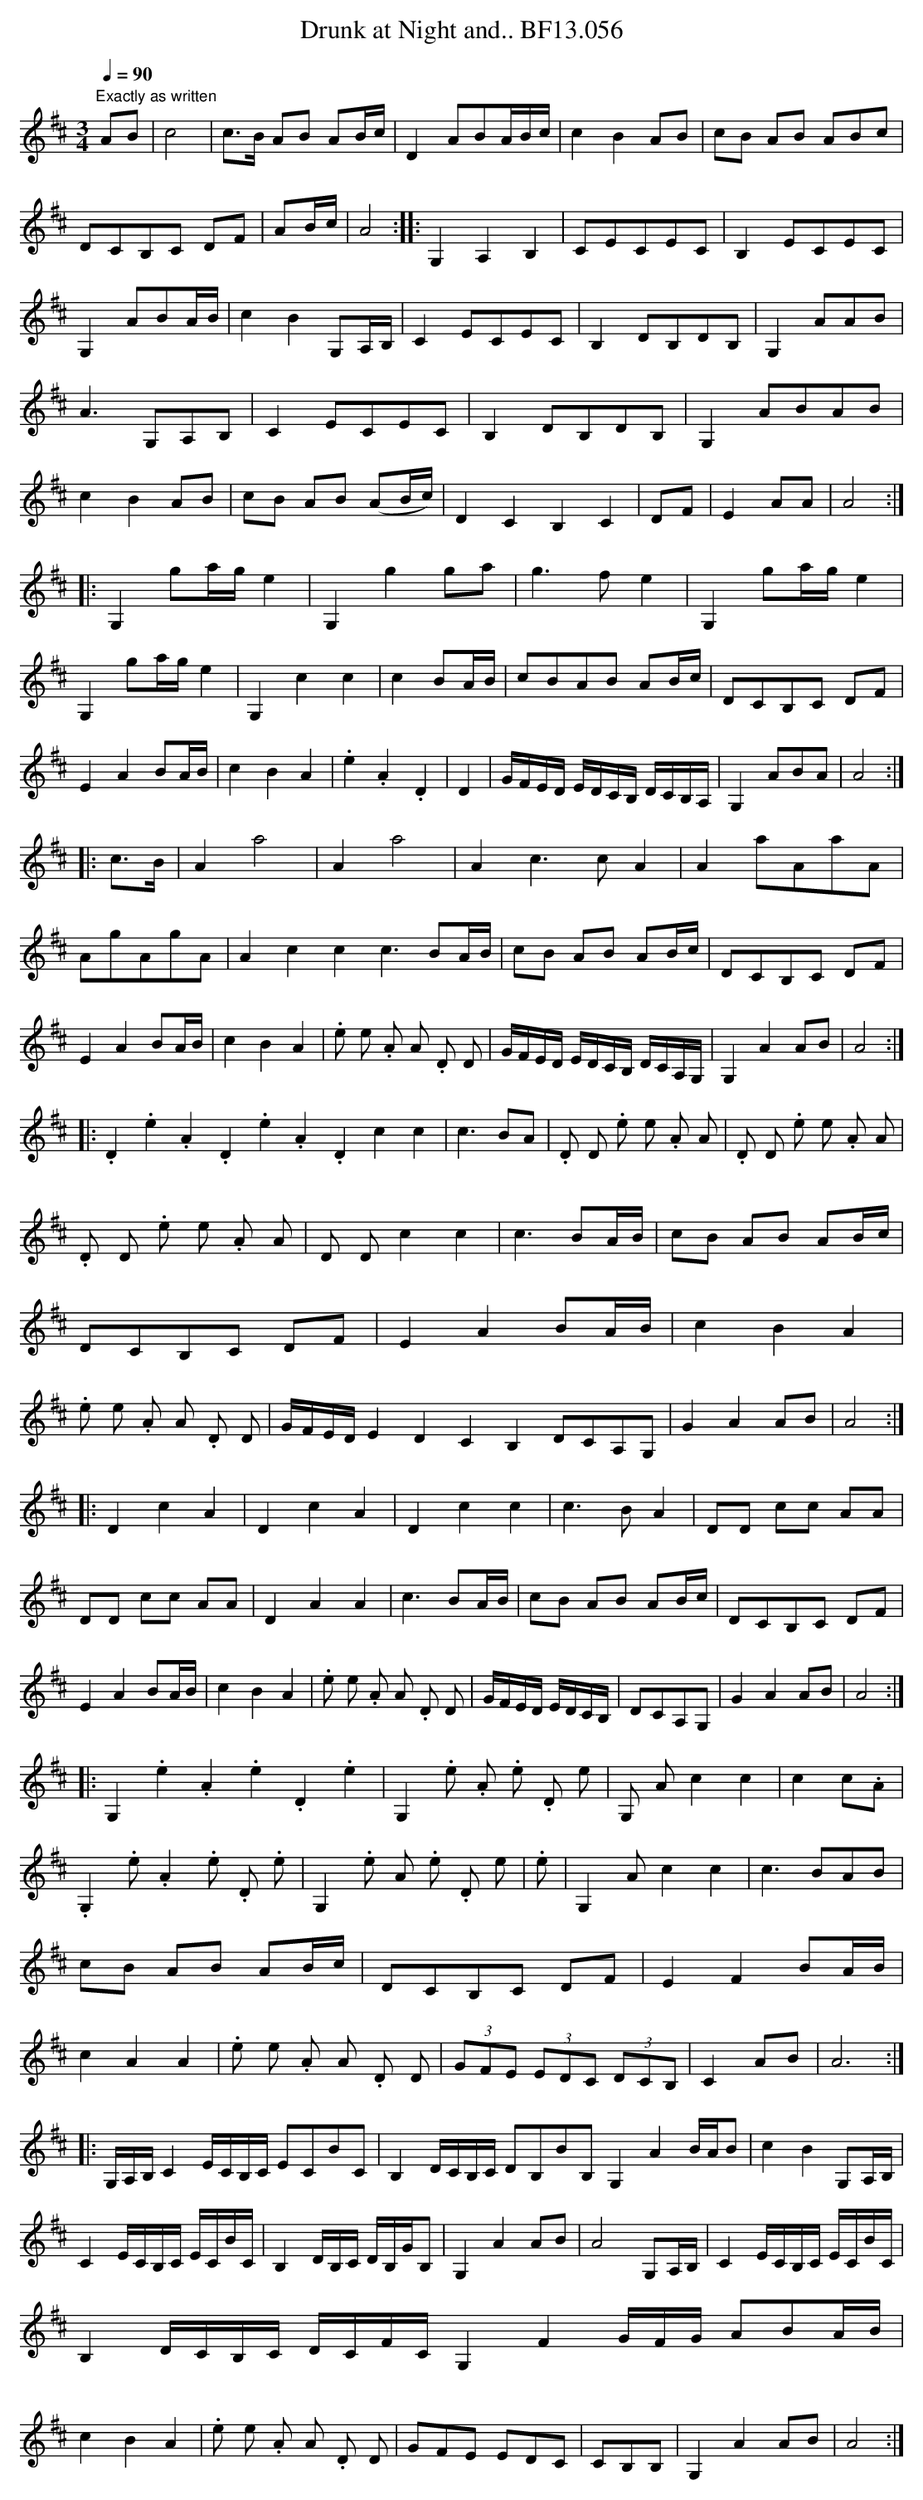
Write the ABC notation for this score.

X:1
T:Drunk at Night and.. BF13.056
M:3/4
L:1/8
Q:1/4=90
K:D
"Exactly as written"AB|c4|c>B AB AB/c/|D2ABA/B/c/|c2B2AB|cB AB ABc|\
DCB,C DF|AB/c/|A4::G,2A,2B,2|CECEC|B,2ECEC|G,2ABA/B/|c2B2G,A,/B,/|\
C2ECEC|B,2DB,DB,|G,2AAB|A3G,A,B,|C2ECEC|B,2DB,DB,|G,2ABAB|\
c2B2AB|cB AB (AB/c/)|D2C2B,2C2|DF|E2AA|A4:|
|:G,2ga/g/e2|G,2g2ga|g3fe2|G,2ga/g/e2|G,2ga/g/e2|G,2c2c2|c2BA/B/|\
cBAB AB/c/|DCB,C DF|E2A2BA/B/|c2B2A2|.e2.A2.D2|D2|\
G/F/E/D/ E/D/C/B,/ D/C/B,/A,/|G,2ABA|A4:|
|:c>B|A2a4|A2a4|A2c3cA2|A2aAaA|AgAgA|\
A2c2c2c3BA/B/|cB AB AB/c/|DCB,C DF|E2A2BA/B/|c2B2A2|.e e .A A .D D|\
G/F/E/D/ E/D/C/B,/ D/C/A,/G,/|G,2A2AB|A4:|
|:.D2.e2.A2.D2.e2.A2.D2c2c2|c3BA|.D D .e e .A A|.D D .e e .A A|\
.D D .e e .A A|D D c2c2|c3BA/B/|cB AB AB/c/|DCB,C DF|E2A2BA/B/|c2B2A2|\
.e e .A A .D D|G/F/E/D/ E2D2C2B,2DCA,G, |G2A2AB|A4:|
|:D2c2A2|D2c2A2|D2c2c2|c3BA2|DD cc AA|DD cc AA|D2A2A2|c3BA/B/|\
cB AB AB/c/|DCB,C DF|E2A2BA/B/|c2B2A2|\
.e e .A A .D D |G/F/E/D/ E/D/C/B,/|DCA,G,|G2A2AB|A4:|
|:G,2.e2.A2.e2.D2.e2|G,2.e .A .e .D e|G, A c2c2|c2c.A|\
.G,2.e.A2.e .D .e|\
G,2.e A .e .D e|.e|G,2Ac2c2|c3BAB|cB AB AB/c/|DCB,C DF|E2F2BA/B/|\
c2A2A2|.e e .A A .D D|(3GFE (3EDC (3DCB,|C2AB|A6:|
|:G,/A,/B,/C2E/C/B,/C/ ECBC|B,2D/C/B,/C/ DB,BB,G,2A2B/A/B|\
c2B2G,A,/B,/|C2E/C/B,/C/ E/C/B/C/|B,2D/B,/C/ D/B,/G/B,|\
G,2A2AB|A4G,A,/B,/|C2E/C/B,/C/ E/C/B/C/|\
B,2D/C/B,/C/ D/C/F/C/G,2F2G/F/G/ ABA/B/|\
c2B2A2|.e e .A A .D D|GFE EDC|CB,B,|G,2A2AB|A4:|
